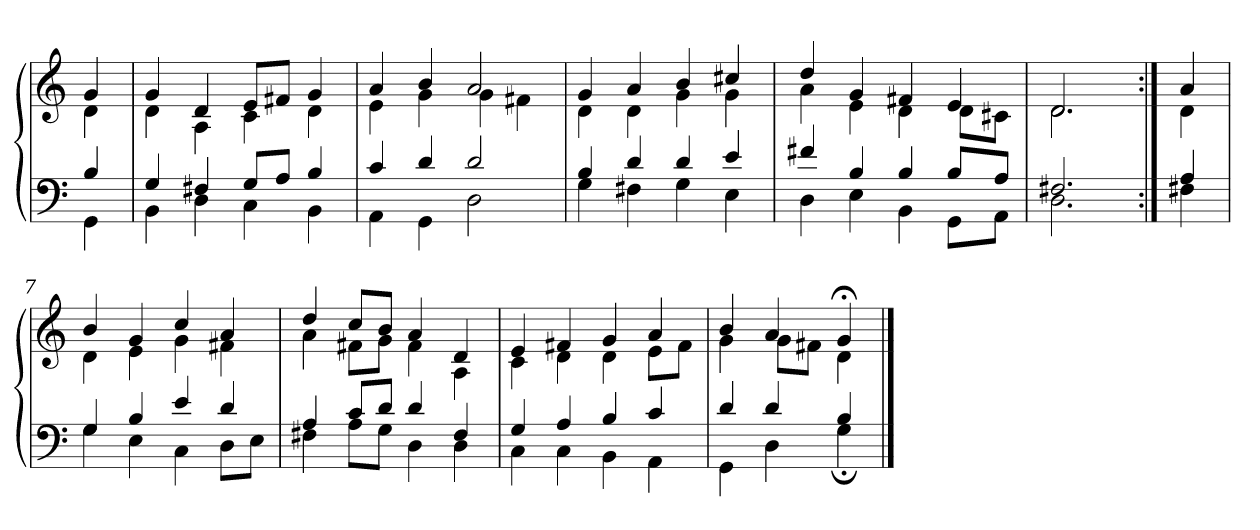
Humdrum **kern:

**kern	**kern
*part1	*part1
*staff2	*staff1
*clefF4	*clefG2
=	=
*^	*^
4B	4GG	4g	4d
=1	=1	=1	=1
4G	4BB	4g	4d
4F#	4D	4d	4A
8GL	4C	8eL	4c
8AJ	.	8f#J	.
4B	4BB	4g	4d
=2	=2	=2	=2
4c	4AA	4a	4e
4d	4GG	4b	4g
2d	2D	2a	4g
.	.	.	4f#
=3	=3	=3	=3
4B	4G	4g	4d
4d	4F#	4a	4d
4d	4G	4b	4g
4e	4E	4cc#X	4g
=4	=4	=4	=4
4f#	4D	4dd	4a
4B	4E	4g	4e
4B	4BB	4f#	4d
8BL	8GGL	4e	8dL
8AJ	8AAJ	.	8c#XJ
=5	=5	=5	=5
2.F#	2.D	2.d	2.d
=6:|!	=6:|!	=6:|!	=6:|!
4A	4F#	4a	4d
=7	=7	=7	=7
4G	4G	4b	4d
4B	4E	4g	4e
4e	4C	4cc	4g
4d	8DL	4a	4f#
.	8EJ	.	.
=8	=8	=8	=8
4A	4F#	4dd	4a
8cL	8AL	8ccL	8f#L
8dJ	8GJ	8bJ	8gJ
4d	4D	4a	4f#
4F#	4D	4d	4A
=9	=9	=9	=9
4G	4C	4e	4c
4A	4C	4f#	4d
4B	4BB	4g	4d
4c	4AA	4a	8eL
.	.	.	8f#J
=10	=10	=10	=10
4d	4GG	4b	4g
4d	4D	4a	8gL
.	.	.	8f#J
4B	4G;	4g;<	4d
*v	*v	*	*
*	*v	*v
==	==
*-	*-
